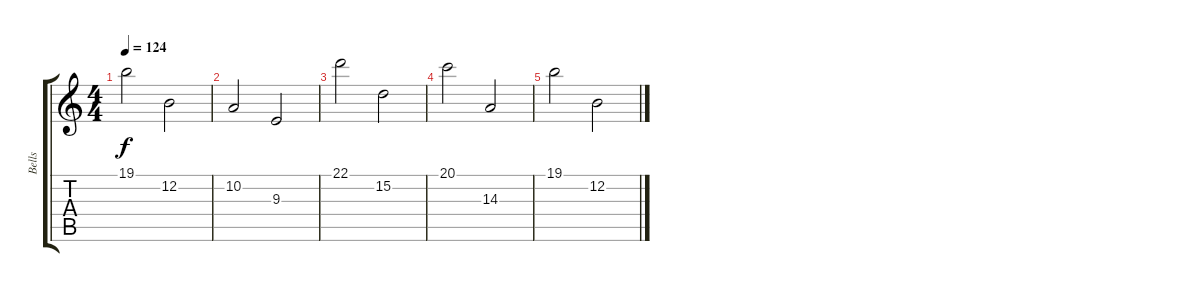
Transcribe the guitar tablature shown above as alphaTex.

\track ("Bells" "Bells") {instrument tubularbells}
\staff {score tabs}
\tuning (E4 B3 G3 D3 A2 E2) {hide}
\ts (4 4)
\tempo 124
\clef g2
\ks c
19.1.2{dy f} 12.2.2 |
10.2.2 9.3.2 |
22.1.2 15.2.2 |
20.1.2 14.3.2 |
19.1.2 12.2.2
